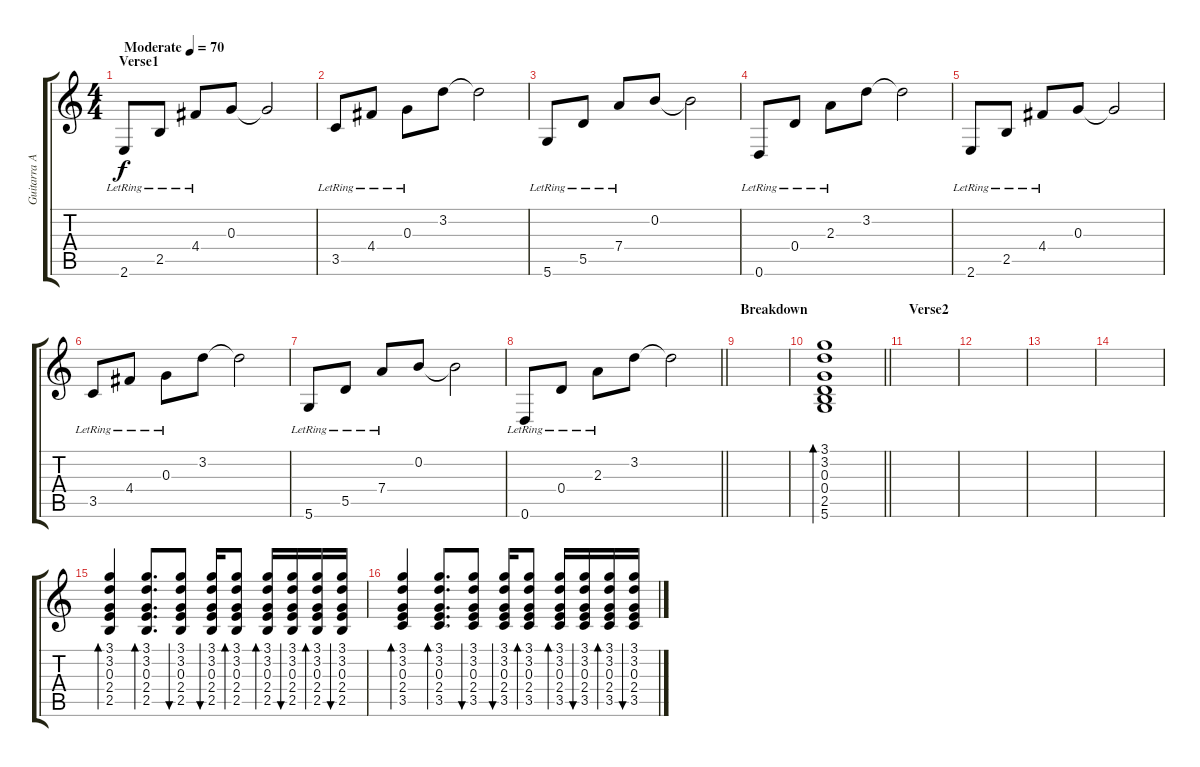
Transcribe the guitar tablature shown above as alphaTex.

\track ("Guitarra Adicional" "Guitarra A") {instrument electricguitarclean}
\staff {score tabs}
\tuning (E4 B3 G3 D3 A2 D2) {hide}
\ts (4 4)
\section ("" "Verse1")
\tempo (70 "Moderate")
\clef g2
\ks c
2.6{lr}.8{dy f instrument electricguitarclean} 2.5{lr}.8 4.4{lr}.8 0.3.8 0.3{t}.2 |
3.5{lr}.8 4.4{lr}.8 0.3{lr}.8 3.2.8 3.2{t}.2 |
5.6{lr}.8 5.5{lr}.8 7.4{lr}.8 0.2.8 0.2{t}.2 |
0.6{lr}.8 0.4{lr}.8 2.3{lr}.8 3.2.8 3.2{t}.2 |
2.6{lr}.8 2.5{lr}.8 4.4{lr}.8 0.3.8 0.3{t}.2 |
3.5{lr}.8 4.4{lr}.8 0.3{lr}.8 3.2.8 3.2{t}.2 |
5.6{lr}.8 5.5{lr}.8 7.4{lr}.8 0.2.8 0.2{t}.2 |
\barLineRight lightlight
0.6{lr}.8 0.4{lr}.8 2.3{lr}.8 3.2.8 3.2{t}.2 |
\section ("" "Breakdown")
|
\barLineRight lightlight
(3.1 3.2 0.3 0.4 2.5 5.6).1{bd 60} |
\section ("" "Verse2")
|
|
|
|
(3.1 3.2 0.3 2.4 2.5).4{bd 60 volume 8 instrument electricguitarclean} (3.1 3.2 0.3 2.4 2.5).8{d bd 30} (3.1 3.2 0.3 2.4 2.5).8{bu 30} (3.1 3.2 0.3 2.4 2.5).16{bu 30} (3.1 3.2 0.3 2.4 2.5).8{bd 30} (3.1 3.2 0.3 2.4 2.5).16{bd 30} (3.1 3.2 0.3 2.4 2.5).16{bu 30} (3.1 3.2 0.3 2.4 2.5).16{bd 30} (3.1 3.2 0.3 2.4 2.5).16{bu 30} |
(3.1 3.2 0.3 2.4 3.5).4{bd 60} (3.1 3.2 0.3 2.4 3.5).8{d bd 30} (3.1 3.2 0.3 2.4 3.5).8{bu 30} (3.1 3.2 0.3 2.4 3.5).16{bu 30} (3.1 3.2 0.3 2.4 3.5).8{bd 30} (3.1 3.2 0.3 2.4 3.5).16{bd 30} (3.1 3.2 0.3 2.4 3.5).16{bu 30} (3.1 3.2 0.3 2.4 3.5).16{bd 30} (3.1 3.2 0.3 2.4 3.5).16{bu 30}
